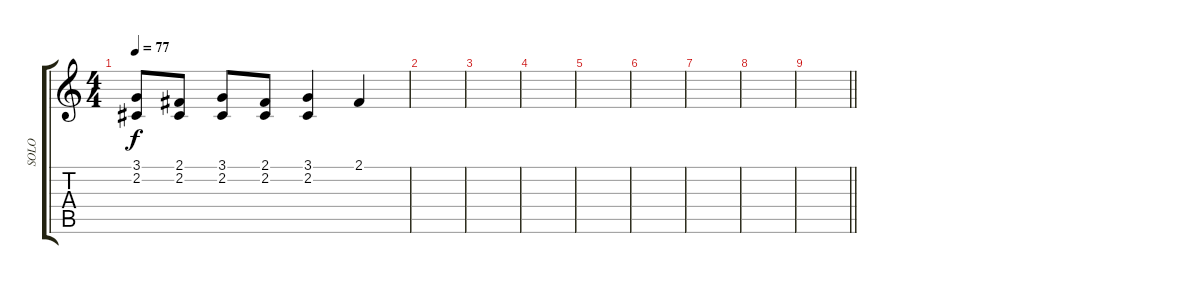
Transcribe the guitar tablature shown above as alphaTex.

\track ("SOLO" "SOLO") {instrument churchorgan}
\staff {score tabs}
\tuning (E4 B3 G3 D3 A2 E2) {hide}
\ts (4 4)
\tempo 77
\clef g2
\ks c
(3.1 2.2).8{dy f} (2.1 2.2).8 (3.1 2.2).8 (2.1 2.2).8 (3.1 2.2).4 2.1.4 |
|
|
|
|
|
|
|
\barLineRight lightlight
